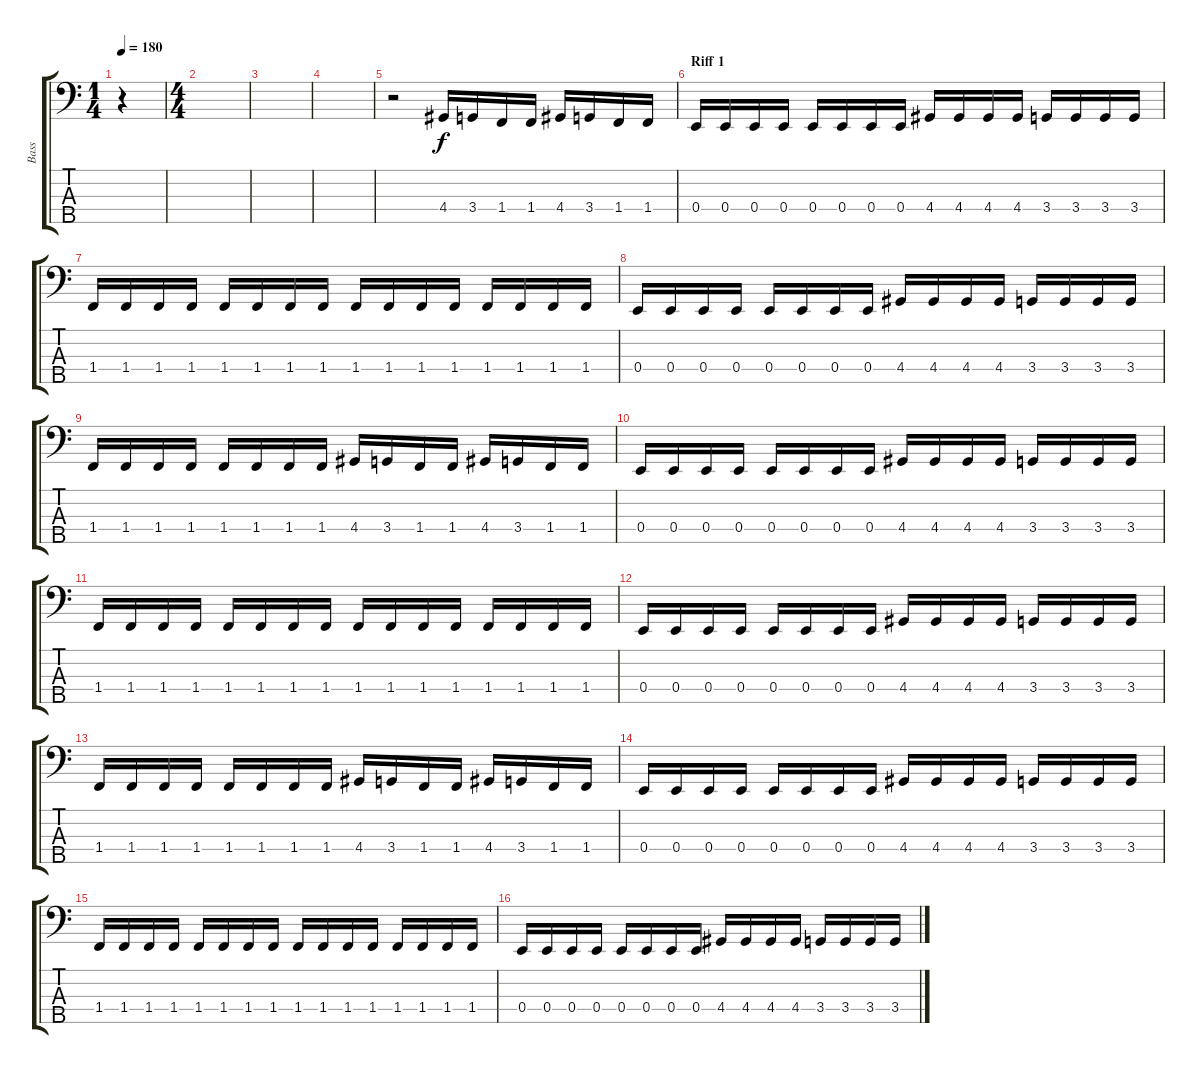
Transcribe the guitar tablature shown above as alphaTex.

\track ("Bass" "Bass") {instrument electricbassfinger}
\staff {score tabs}
\tuning (G2 D2 A1 E1 B0) {hide}
\ts (1 4)
\tempo 180
\clef f4
\ks c
r.4{dy f instrument electricbassfinger} |
\ts (4 4)
|
|
|
r.2 4.4.16 3.4.16 1.4.16 1.4.16 4.4.16 3.4.16 1.4.16 1.4.16 |
\section ("" "Riff 1")
0.4.16 0.4.16 0.4.16 0.4.16 0.4.16 0.4.16 0.4.16 0.4.16 4.4.16 4.4.16 4.4.16 4.4.16 3.4.16 3.4.16 3.4.16 3.4.16 |
1.4.16 1.4.16 1.4.16 1.4.16 1.4.16 1.4.16 1.4.16 1.4.16 1.4.16 1.4.16 1.4.16 1.4.16 1.4.16 1.4.16 1.4.16 1.4.16 |
0.4.16 0.4.16 0.4.16 0.4.16 0.4.16 0.4.16 0.4.16 0.4.16 4.4.16 4.4.16 4.4.16 4.4.16 3.4.16 3.4.16 3.4.16 3.4.16 |
1.4.16 1.4.16 1.4.16 1.4.16 1.4.16 1.4.16 1.4.16 1.4.16 4.4.16 3.4.16 1.4.16 1.4.16 4.4.16 3.4.16 1.4.16 1.4.16 |
0.4.16 0.4.16 0.4.16 0.4.16 0.4.16 0.4.16 0.4.16 0.4.16 4.4.16 4.4.16 4.4.16 4.4.16 3.4.16 3.4.16 3.4.16 3.4.16 |
1.4.16 1.4.16 1.4.16 1.4.16 1.4.16 1.4.16 1.4.16 1.4.16 1.4.16 1.4.16 1.4.16 1.4.16 1.4.16 1.4.16 1.4.16 1.4.16 |
0.4.16 0.4.16 0.4.16 0.4.16 0.4.16 0.4.16 0.4.16 0.4.16 4.4.16 4.4.16 4.4.16 4.4.16 3.4.16 3.4.16 3.4.16 3.4.16 |
1.4.16 1.4.16 1.4.16 1.4.16 1.4.16 1.4.16 1.4.16 1.4.16 4.4.16 3.4.16 1.4.16 1.4.16 4.4.16 3.4.16 1.4.16 1.4.16 |
0.4.16 0.4.16 0.4.16 0.4.16 0.4.16 0.4.16 0.4.16 0.4.16 4.4.16 4.4.16 4.4.16 4.4.16 3.4.16 3.4.16 3.4.16 3.4.16 |
1.4.16 1.4.16 1.4.16 1.4.16 1.4.16 1.4.16 1.4.16 1.4.16 1.4.16 1.4.16 1.4.16 1.4.16 1.4.16 1.4.16 1.4.16 1.4.16 |
0.4.16 0.4.16 0.4.16 0.4.16 0.4.16 0.4.16 0.4.16 0.4.16 4.4.16 4.4.16 4.4.16 4.4.16 3.4.16 3.4.16 3.4.16 3.4.16
